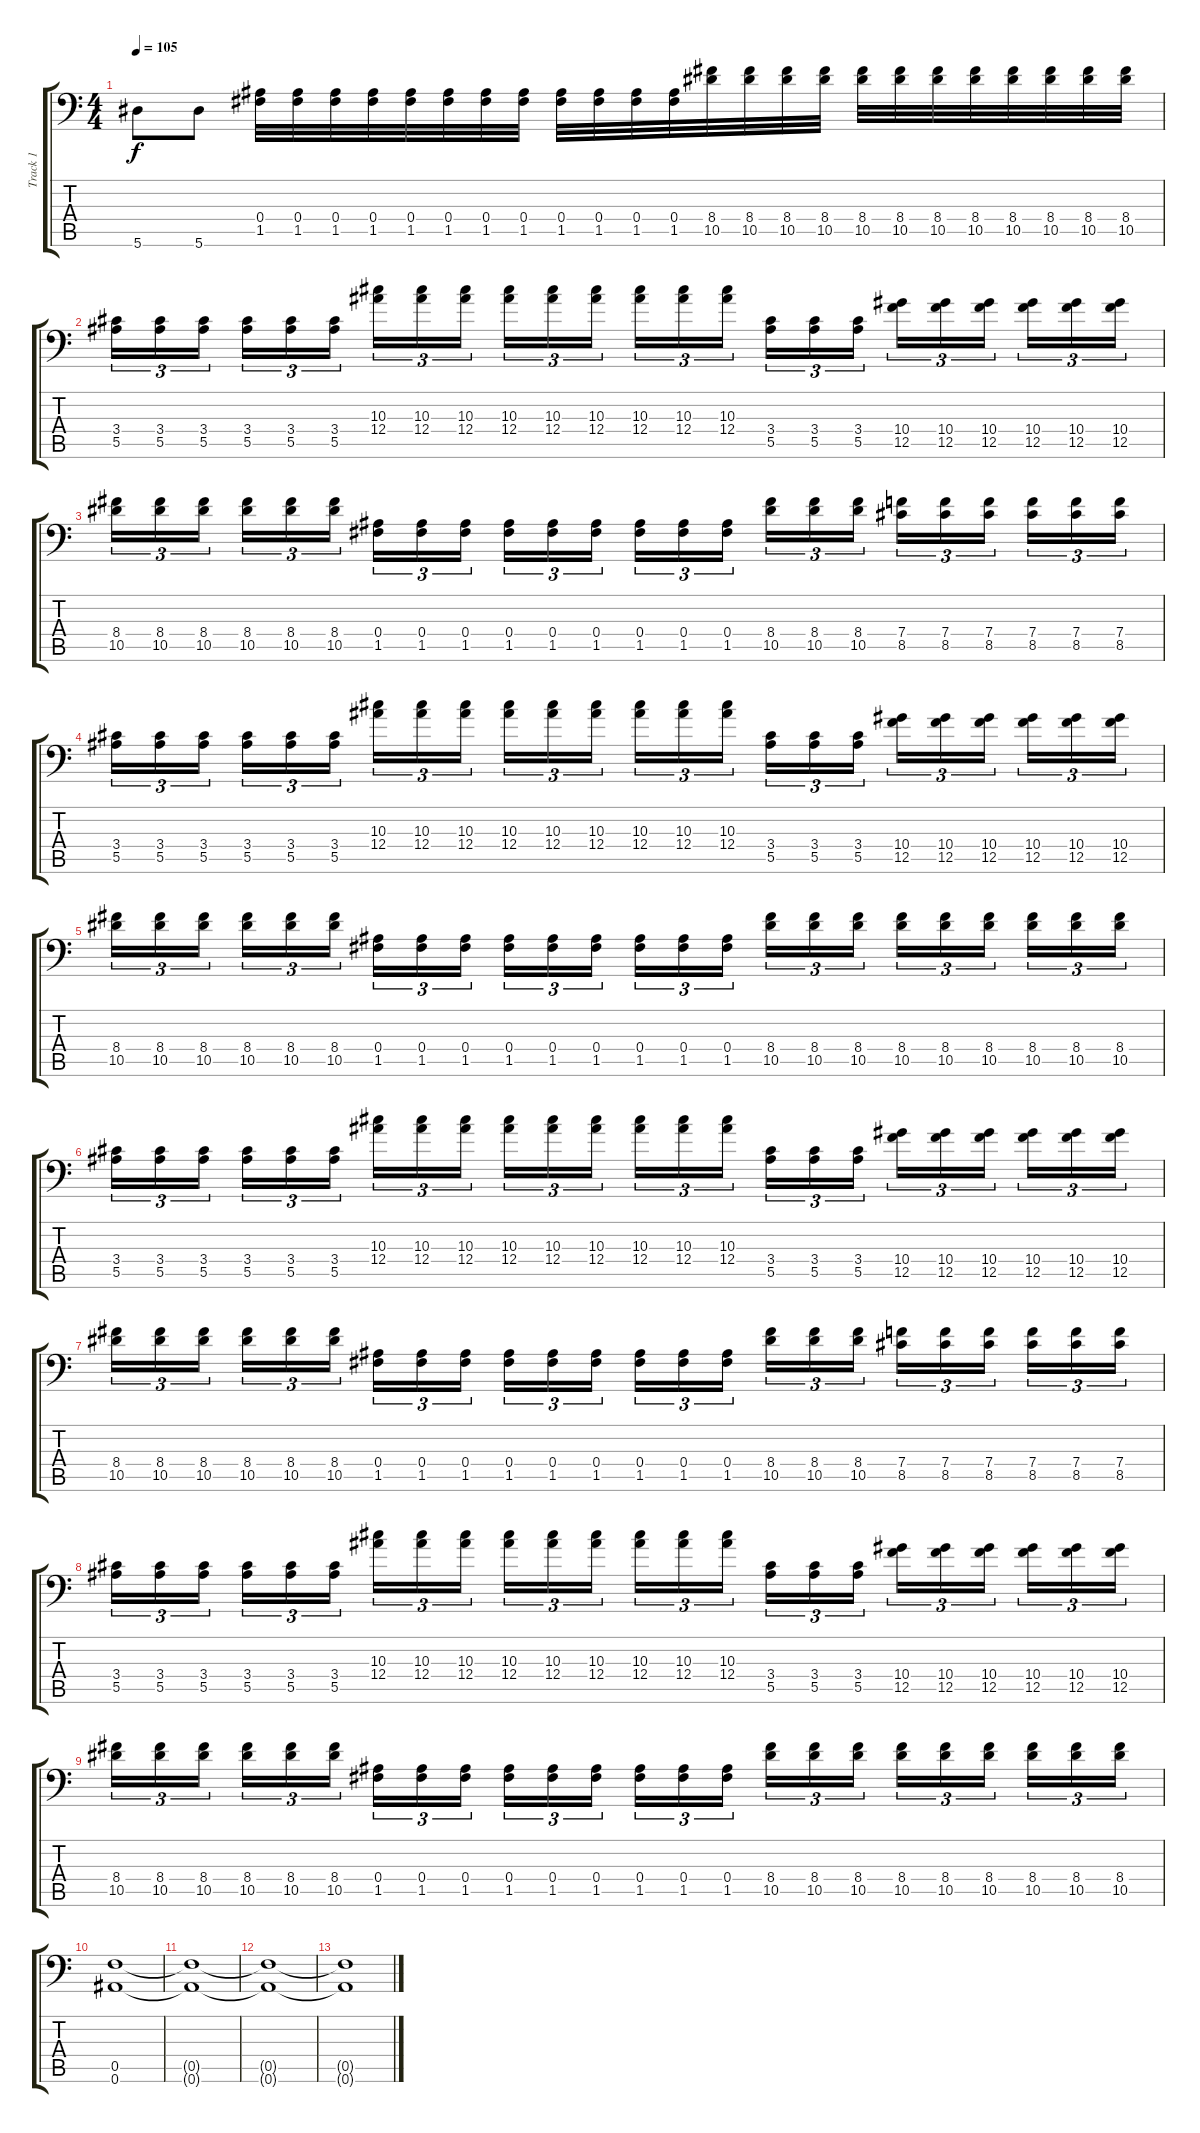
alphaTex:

\track ("Track 1" "Track 1") {instrument distortionguitar}
\staff {score tabs}
\tuning (C4 G3 Eb3 Bb2 F2 Bb1) {hide}
\ts (4 4)
\tempo 105
\clef f4
\ks c
5.6.8{dy f} 5.6.8 (0.4 1.5).32 (0.4 1.5).32 (0.4 1.5).32 (0.4 1.5).32 (0.4 1.5).32 (0.4 1.5).32 (0.4 1.5).32 (0.4 1.5).32 (0.4 1.5).32 (0.4 1.5).32 (0.4 1.5).32 (0.4 1.5).32 (8.4 10.5).32 (8.4 10.5).32 (8.4 10.5).32 (8.4 10.5).32 (8.4 10.5).32 (8.4 10.5).32 (8.4 10.5).32 (8.4 10.5).32 (8.4 10.5).32 (8.4 10.5).32 (8.4 10.5).32 (8.4 10.5).32 |
(3.4 5.5).16{tu (3 2)} (3.4 5.5).16{tu (3 2)} (3.4 5.5).16{tu (3 2) beam splitsecondary} (3.4 5.5).16{tu (3 2)} (3.4 5.5).16{tu (3 2)} (3.4 5.5).16{tu (3 2)} (10.3 12.4).16{tu (3 2)} (10.3 12.4).16{tu (3 2)} (10.3 12.4).16{tu (3 2) beam splitsecondary} (10.3 12.4).16{tu (3 2)} (10.3 12.4).16{tu (3 2)} (10.3 12.4).16{tu (3 2)} (10.3 12.4).16{tu (3 2)} (10.3 12.4).16{tu (3 2)} (10.3 12.4).16{tu (3 2) beam splitsecondary} (3.4 5.5).16{tu (3 2)} (3.4 5.5).16{tu (3 2)} (3.4 5.5).16{tu (3 2)} (10.4 12.5).16{tu (3 2)} (10.4 12.5).16{tu (3 2)} (10.4 12.5).16{tu (3 2) beam splitsecondary} (10.4 12.5).16{tu (3 2)} (10.4 12.5).16{tu (3 2)} (10.4 12.5).16{tu (3 2)} |
(8.4 10.5).16{tu (3 2)} (8.4 10.5).16{tu (3 2)} (8.4 10.5).16{tu (3 2) beam splitsecondary} (8.4 10.5).16{tu (3 2)} (8.4 10.5).16{tu (3 2)} (8.4 10.5).16{tu (3 2)} (0.4 1.5).16{tu (3 2)} (0.4 1.5).16{tu (3 2)} (0.4 1.5).16{tu (3 2) beam splitsecondary} (0.4 1.5).16{tu (3 2)} (0.4 1.5).16{tu (3 2)} (0.4 1.5).16{tu (3 2)} (0.4 1.5).16{tu (3 2)} (0.4 1.5).16{tu (3 2)} (0.4 1.5).16{tu (3 2) beam splitsecondary} (8.4 10.5).16{tu (3 2)} (8.4 10.5).16{tu (3 2)} (8.4 10.5).16{tu (3 2)} (7.4 8.5).16{tu (3 2)} (7.4 8.5).16{tu (3 2)} (7.4 8.5).16{tu (3 2) beam splitsecondary} (7.4 8.5).16{tu (3 2)} (7.4 8.5).16{tu (3 2)} (7.4 8.5).16{tu (3 2)} |
(3.4 5.5).16{tu (3 2)} (3.4 5.5).16{tu (3 2)} (3.4 5.5).16{tu (3 2) beam splitsecondary} (3.4 5.5).16{tu (3 2)} (3.4 5.5).16{tu (3 2)} (3.4 5.5).16{tu (3 2)} (10.3 12.4).16{tu (3 2)} (10.3 12.4).16{tu (3 2)} (10.3 12.4).16{tu (3 2) beam splitsecondary} (10.3 12.4).16{tu (3 2)} (10.3 12.4).16{tu (3 2)} (10.3 12.4).16{tu (3 2)} (10.3 12.4).16{tu (3 2)} (10.3 12.4).16{tu (3 2)} (10.3 12.4).16{tu (3 2) beam splitsecondary} (3.4 5.5).16{tu (3 2)} (3.4 5.5).16{tu (3 2)} (3.4 5.5).16{tu (3 2)} (10.4 12.5).16{tu (3 2)} (10.4 12.5).16{tu (3 2)} (10.4 12.5).16{tu (3 2) beam splitsecondary} (10.4 12.5).16{tu (3 2)} (10.4 12.5).16{tu (3 2)} (10.4 12.5).16{tu (3 2)} |
(8.4 10.5).16{tu (3 2)} (8.4 10.5).16{tu (3 2)} (8.4 10.5).16{tu (3 2) beam splitsecondary} (8.4 10.5).16{tu (3 2)} (8.4 10.5).16{tu (3 2)} (8.4 10.5).16{tu (3 2)} (0.4 1.5).16{tu (3 2)} (0.4 1.5).16{tu (3 2)} (0.4 1.5).16{tu (3 2) beam splitsecondary} (0.4 1.5).16{tu (3 2)} (0.4 1.5).16{tu (3 2)} (0.4 1.5).16{tu (3 2)} (0.4 1.5).16{tu (3 2)} (0.4 1.5).16{tu (3 2)} (0.4 1.5).16{tu (3 2) beam splitsecondary} (8.4 10.5).16{tu (3 2)} (8.4 10.5).16{tu (3 2)} (8.4 10.5).16{tu (3 2)} (8.4 10.5).16{tu (3 2)} (8.4 10.5).16{tu (3 2)} (8.4 10.5).16{tu (3 2) beam splitsecondary} (8.4 10.5).16{tu (3 2)} (8.4 10.5).16{tu (3 2)} (8.4 10.5).16{tu (3 2)} |
(3.4 5.5).16{tu (3 2)} (3.4 5.5).16{tu (3 2)} (3.4 5.5).16{tu (3 2) beam splitsecondary} (3.4 5.5).16{tu (3 2)} (3.4 5.5).16{tu (3 2)} (3.4 5.5).16{tu (3 2)} (10.3 12.4).16{tu (3 2)} (10.3 12.4).16{tu (3 2)} (10.3 12.4).16{tu (3 2) beam splitsecondary} (10.3 12.4).16{tu (3 2)} (10.3 12.4).16{tu (3 2)} (10.3 12.4).16{tu (3 2)} (10.3 12.4).16{tu (3 2)} (10.3 12.4).16{tu (3 2)} (10.3 12.4).16{tu (3 2) beam splitsecondary} (3.4 5.5).16{tu (3 2)} (3.4 5.5).16{tu (3 2)} (3.4 5.5).16{tu (3 2)} (10.4 12.5).16{tu (3 2)} (10.4 12.5).16{tu (3 2)} (10.4 12.5).16{tu (3 2) beam splitsecondary} (10.4 12.5).16{tu (3 2)} (10.4 12.5).16{tu (3 2)} (10.4 12.5).16{tu (3 2)} |
(8.4 10.5).16{tu (3 2)} (8.4 10.5).16{tu (3 2)} (8.4 10.5).16{tu (3 2) beam splitsecondary} (8.4 10.5).16{tu (3 2)} (8.4 10.5).16{tu (3 2)} (8.4 10.5).16{tu (3 2)} (0.4 1.5).16{tu (3 2)} (0.4 1.5).16{tu (3 2)} (0.4 1.5).16{tu (3 2) beam splitsecondary} (0.4 1.5).16{tu (3 2)} (0.4 1.5).16{tu (3 2)} (0.4 1.5).16{tu (3 2)} (0.4 1.5).16{tu (3 2)} (0.4 1.5).16{tu (3 2)} (0.4 1.5).16{tu (3 2) beam splitsecondary} (8.4 10.5).16{tu (3 2)} (8.4 10.5).16{tu (3 2)} (8.4 10.5).16{tu (3 2)} (7.4 8.5).16{tu (3 2)} (7.4 8.5).16{tu (3 2)} (7.4 8.5).16{tu (3 2) beam splitsecondary} (7.4 8.5).16{tu (3 2)} (7.4 8.5).16{tu (3 2)} (7.4 8.5).16{tu (3 2)} |
(3.4 5.5).16{tu (3 2)} (3.4 5.5).16{tu (3 2)} (3.4 5.5).16{tu (3 2) beam splitsecondary} (3.4 5.5).16{tu (3 2)} (3.4 5.5).16{tu (3 2)} (3.4 5.5).16{tu (3 2)} (10.3 12.4).16{tu (3 2)} (10.3 12.4).16{tu (3 2)} (10.3 12.4).16{tu (3 2) beam splitsecondary} (10.3 12.4).16{tu (3 2)} (10.3 12.4).16{tu (3 2)} (10.3 12.4).16{tu (3 2)} (10.3 12.4).16{tu (3 2)} (10.3 12.4).16{tu (3 2)} (10.3 12.4).16{tu (3 2) beam splitsecondary} (3.4 5.5).16{tu (3 2)} (3.4 5.5).16{tu (3 2)} (3.4 5.5).16{tu (3 2)} (10.4 12.5).16{tu (3 2)} (10.4 12.5).16{tu (3 2)} (10.4 12.5).16{tu (3 2) beam splitsecondary} (10.4 12.5).16{tu (3 2)} (10.4 12.5).16{tu (3 2)} (10.4 12.5).16{tu (3 2)} |
(8.4 10.5).16{tu (3 2)} (8.4 10.5).16{tu (3 2)} (8.4 10.5).16{tu (3 2) beam splitsecondary} (8.4 10.5).16{tu (3 2)} (8.4 10.5).16{tu (3 2)} (8.4 10.5).16{tu (3 2)} (0.4 1.5).16{tu (3 2)} (0.4 1.5).16{tu (3 2)} (0.4 1.5).16{tu (3 2) beam splitsecondary} (0.4 1.5).16{tu (3 2)} (0.4 1.5).16{tu (3 2)} (0.4 1.5).16{tu (3 2)} (0.4 1.5).16{tu (3 2)} (0.4 1.5).16{tu (3 2)} (0.4 1.5).16{tu (3 2) beam splitsecondary} (8.4 10.5).16{tu (3 2)} (8.4 10.5).16{tu (3 2)} (8.4 10.5).16{tu (3 2)} (8.4 10.5).16{tu (3 2)} (8.4 10.5).16{tu (3 2)} (8.4 10.5).16{tu (3 2) beam splitsecondary} (8.4 10.5).16{tu (3 2)} (8.4 10.5).16{tu (3 2)} (8.4 10.5).16{tu (3 2)} |
(0.5 0.6).1 |
(0.5{t} 0.6{t}).1 |
(0.5{t} 0.6{t}).1 |
(0.5{t} 0.6{t}).1
